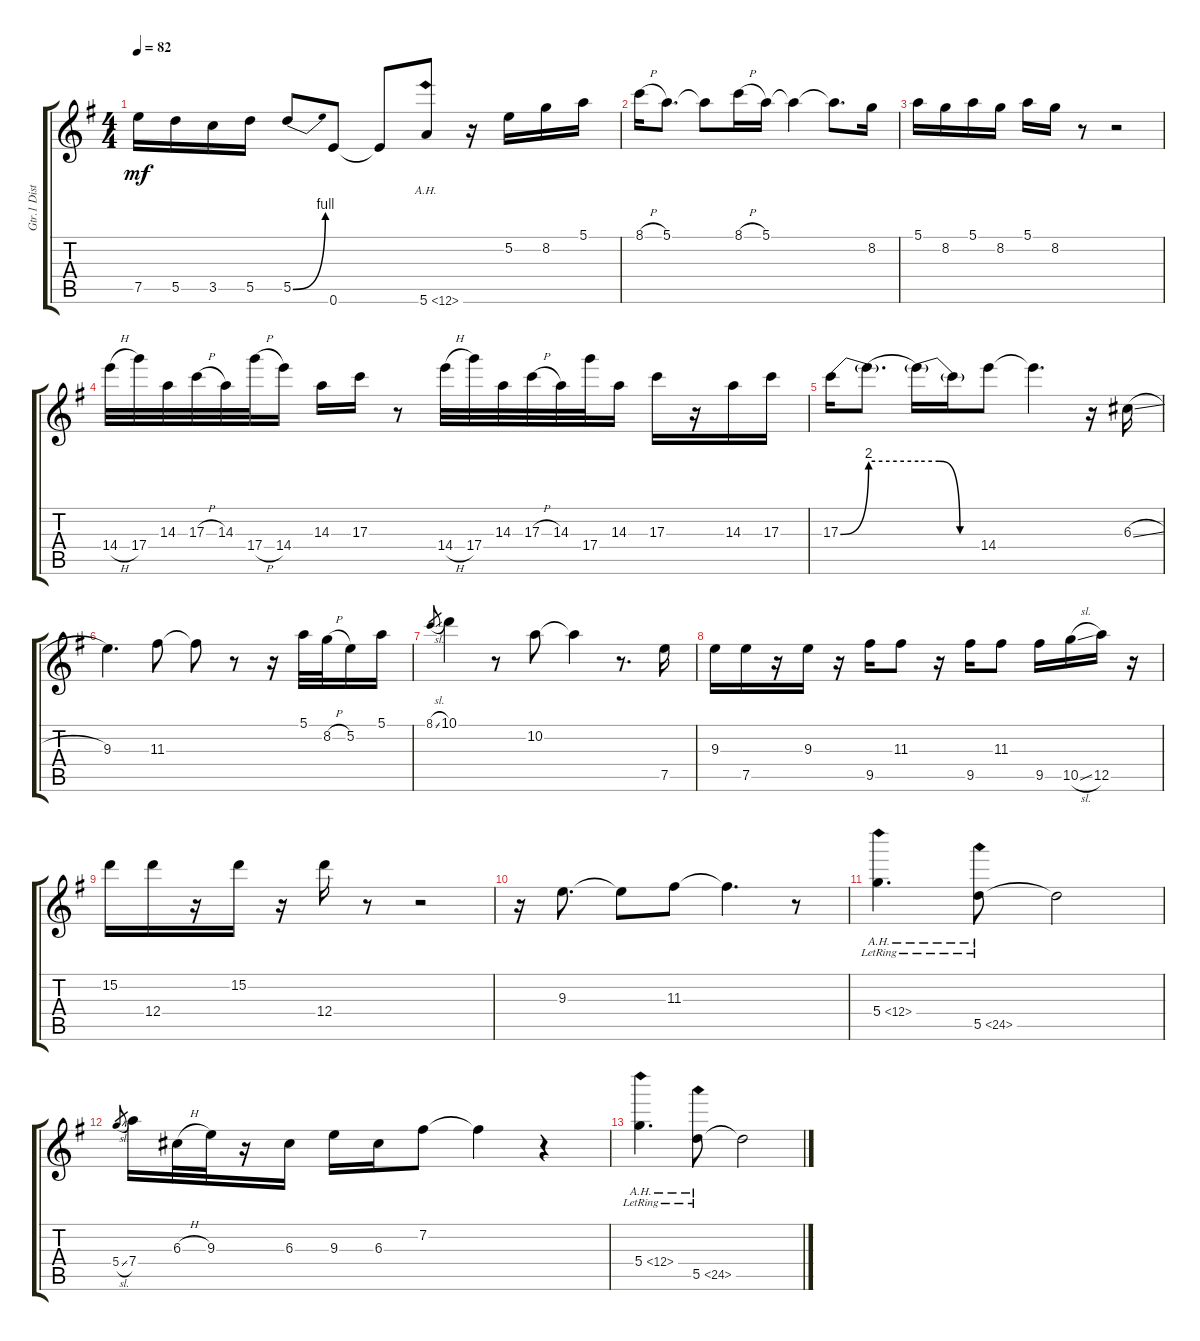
\track ("Gtr.1 Distortion Gtr." "Gtr.1 Dist") {instrument distortionguitar}
\staff {score tabs}
\tuning (E4 B3 G3 D4 A3 E3) {hide}
\ts (4 4)
\tempo 82
\clef g2
\ks g
7.5.16{dy mf} 5.5.16 3.5.16 5.5.16 5.5{be (bend 0 0 60 4)}.8 0.6.8 0.6{t}.8 5.6{ah 7}.8 r.16 5.2.16 8.2.16 5.1.16 |
8.1{h}.16 5.1.8{d} 5.1{t}.8 8.1{h}.16 5.1.16 5.1{t}.4 5.1{t}.8{d} 8.2.16 |
5.1.16 8.2.16 5.1.16 8.2.16 5.1.16 8.2.16 r.8 r.2 |
14.4{h}.32 17.4.32 14.3.32 17.3{h}.32 14.3.32 17.4{h}.32 14.4.16 14.3.16 17.3.16 r.8 14.4{h}.32 17.4.32 14.3.32 17.3{h}.32 14.3.32 17.4.32 14.3.16 17.3.16 r.16 14.3.16 17.3.16 |
17.3{be (bend 0 0 60 8)}.16 17.3{be (hold 0 8 60 8) t}.8{d} 17.3{be (custom 0 8 20 8 40 0 60 0) t}.16 17.3{t}.16 14.4.8 14.4{t}.4{d} r.16 6.3{sl}.16 |
9.3.4{d} 11.3.8 11.3{t}.8 r.8 r.16 5.1.32 8.2{h}.32 5.2.16 5.1.16 |
8.1{sl}.8{gr} 10.1.4 r.8 10.2.8 10.2{t}.4 r.8{d} 7.5.16 |
9.3.16 7.5.16 r.16 9.3.16 r.16 9.5.16 11.3.8 r.16 9.5.16 11.3.8 9.5.16 10.5{sl}.16 12.5.16 r.16 |
15.2.16 12.4.16 r.16 15.2.16 r.16 12.4.16 r.8 r.2 |
r.16 9.3.8{d} 9.3{t}.8 11.3.8 11.3{t}.4{d} r.8 |
5.4{ah 7 lr}.4{d} 5.5{ah 19 lr}.8 5.5{t}.2 |
5.4{sl}.8{gr} 7.4.16 6.3{h}.32 9.3.32 r.16 6.3.16 9.3.16 6.3.16 7.2.8 7.2{t}.4 r.4 |
5.4{ah 7 lr}.4{d} 5.5{ah 19 lr}.8 5.5{t}.2
